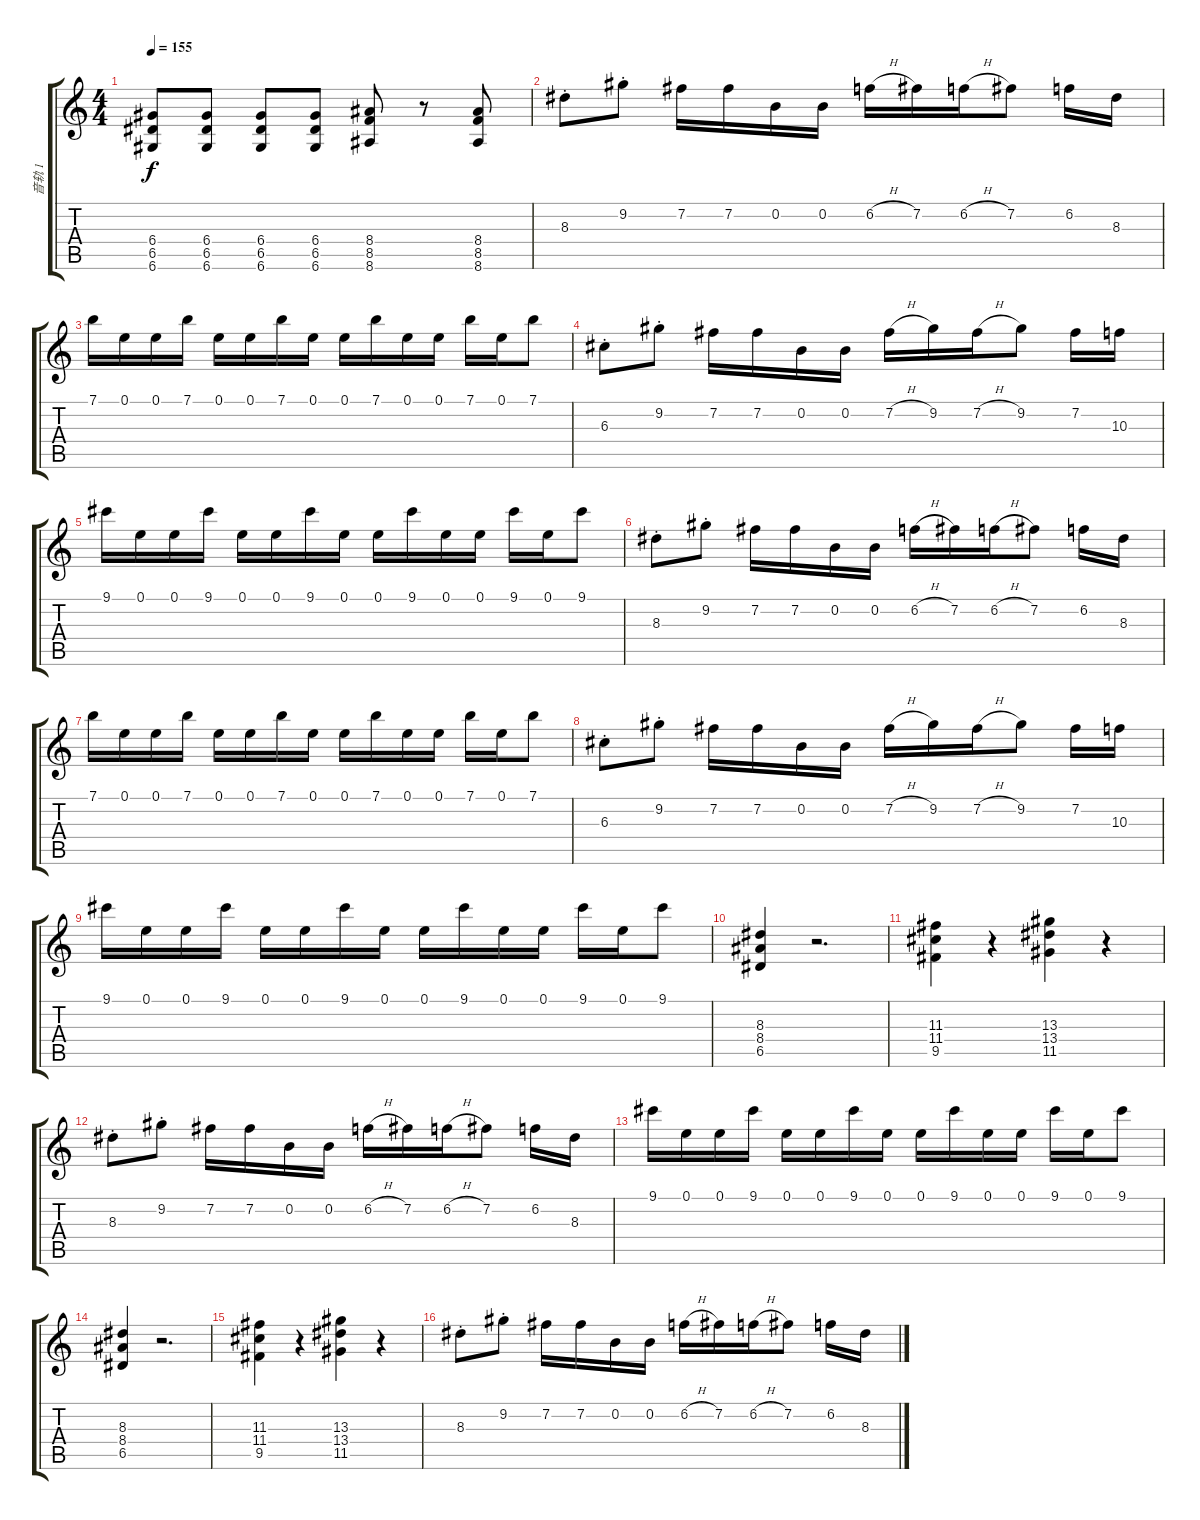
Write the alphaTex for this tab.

\track ("音轨 1" "音轨 1") {instrument overdrivenguitar}
\staff {score tabs}
\tuning (E4 B3 G3 D3 A2 D2) {hide}
\ts (4 4)
\tempo 155
\clef g2
\ks c
(6.4{t} 6.5{t} 6.6{t}).8{dy f} (6.4 6.5 6.6).8 (6.4 6.5 6.6).8 (6.4 6.5 6.6).8 (8.4 8.5 8.6).8 r.8 (8.4 8.5 8.6).8 |
8.3{st}.8 9.2{st}.8 7.2.16 7.2.16 0.2.16 0.2.16 6.2{h}.16 7.2.16 6.2{h}.16 7.2.8 6.2.16 8.3.16 |
7.1.16 0.1.16 0.1.16 7.1.16 0.1.16 0.1.16 7.1.16 0.1.16 0.1.16 7.1.16 0.1.16 0.1.16 7.1.16 0.1.16 7.1.8 |
6.3{st}.8 9.2{st}.8 7.2.16 7.2.16 0.2.16 0.2.16 7.2{h}.16 9.2.16 7.2{h}.16 9.2.8 7.2.16 10.3.16 |
9.1.16 0.1.16 0.1.16 9.1.16 0.1.16 0.1.16 9.1.16 0.1.16 0.1.16 9.1.16 0.1.16 0.1.16 9.1.16 0.1.16 9.1.8 |
8.3{st}.8 9.2{st}.8 7.2.16 7.2.16 0.2.16 0.2.16 6.2{h}.16 7.2.16 6.2{h}.16 7.2.8 6.2.16 8.3.16 |
7.1.16 0.1.16 0.1.16 7.1.16 0.1.16 0.1.16 7.1.16 0.1.16 0.1.16 7.1.16 0.1.16 0.1.16 7.1.16 0.1.16 7.1.8 |
6.3{st}.8 9.2{st}.8 7.2.16 7.2.16 0.2.16 0.2.16 7.2{h}.16 9.2.16 7.2{h}.16 9.2.8 7.2.16 10.3.16 |
9.1.16 0.1.16 0.1.16 9.1.16 0.1.16 0.1.16 9.1.16 0.1.16 0.1.16 9.1.16 0.1.16 0.1.16 9.1.16 0.1.16 9.1.8 |
(8.3 8.4 6.5).4 r.2{d} |
(11.3 11.4 9.5).4 r.4 (13.3 13.4 11.5).4 r.4 |
8.3{st}.8 9.2{st}.8 7.2.16 7.2.16 0.2.16 0.2.16 6.2{h}.16 7.2.16 6.2{h}.16 7.2.8 6.2.16 8.3.16 |
9.1.16 0.1.16 0.1.16 9.1.16 0.1.16 0.1.16 9.1.16 0.1.16 0.1.16 9.1.16 0.1.16 0.1.16 9.1.16 0.1.16 9.1.8 |
(8.3 8.4 6.5).4 r.2{d} |
(11.3 11.4 9.5).4 r.4 (13.3 13.4 11.5).4 r.4 |
8.3{st}.8 9.2{st}.8 7.2.16 7.2.16 0.2.16 0.2.16 6.2{h}.16 7.2.16 6.2{h}.16 7.2.8 6.2.16 8.3.16
